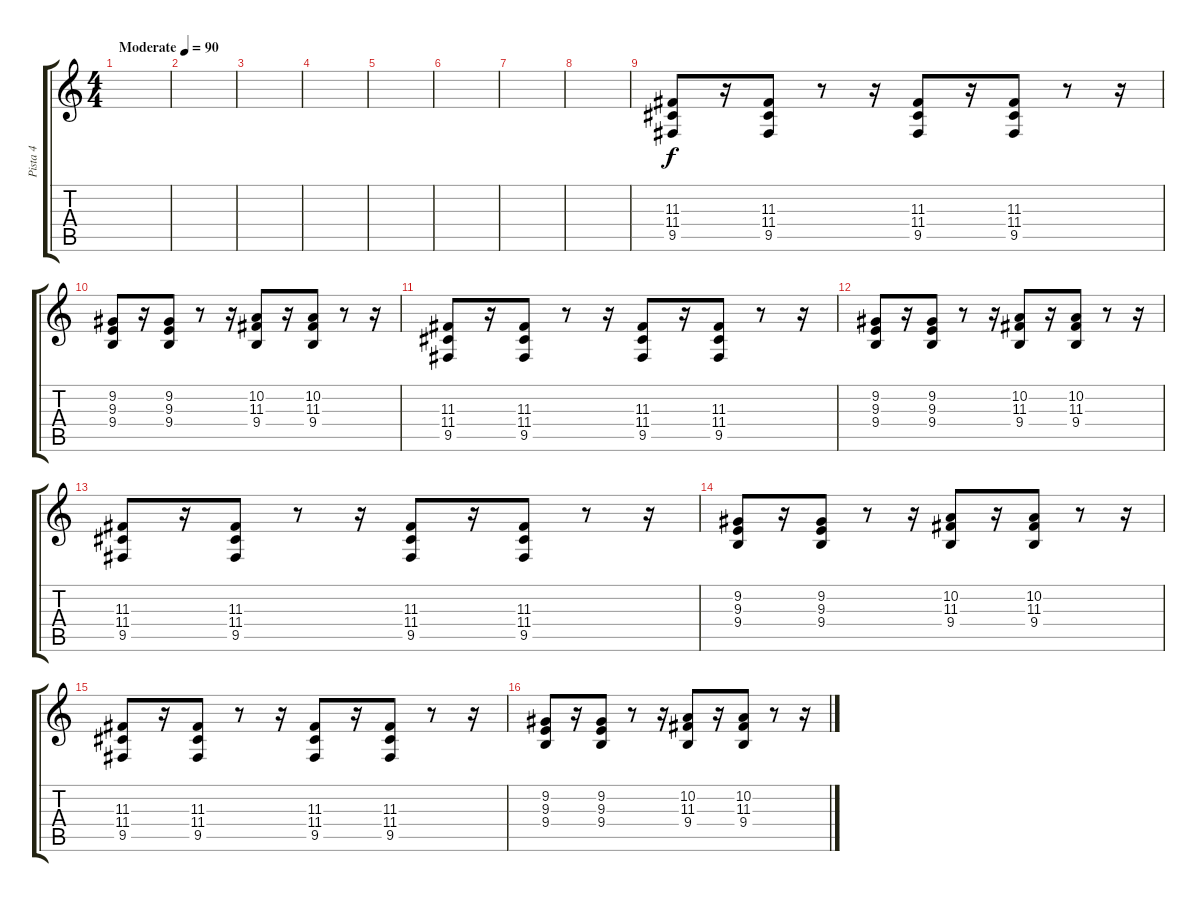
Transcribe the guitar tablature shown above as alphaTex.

\track ("Pista 4" "Pista 4") {instrument stringensemble1}
\staff {score tabs}
\tuning (E4 B3 G3 D3 A2 E2) {hide}
\ts (4 4)
\tempo (90 "Moderate")
\clef g2
\ks c
|
|
|
|
|
|
|
|
(11.3 11.4 9.5).8 r.16 (11.3 11.4 9.5).8 r.8 r.16 (11.3 11.4 9.5).8 r.16 (11.3 11.4 9.5).8 r.8 r.16 |
(9.2 9.3 9.4).8 r.16 (9.2 9.3 9.4).8 r.8 r.16 (10.2 11.3 9.4).8 r.16 (10.2 11.3 9.4).8 r.8 r.16 |
(11.3 11.4 9.5).8 r.16 (11.3 11.4 9.5).8 r.8 r.16 (11.3 11.4 9.5).8 r.16 (11.3 11.4 9.5).8 r.8 r.16 |
(9.2 9.3 9.4).8 r.16 (9.2 9.3 9.4).8 r.8 r.16 (10.2 11.3 9.4).8 r.16 (10.2 11.3 9.4).8 r.8 r.16 |
(11.3 11.4 9.5).8 r.16 (11.3 11.4 9.5).8 r.8 r.16 (11.3 11.4 9.5).8 r.16 (11.3 11.4 9.5).8 r.8 r.16 |
(9.2 9.3 9.4).8 r.16 (9.2 9.3 9.4).8 r.8 r.16 (10.2 11.3 9.4).8 r.16 (10.2 11.3 9.4).8 r.8 r.16 |
(11.3 11.4 9.5).8 r.16 (11.3 11.4 9.5).8 r.8 r.16 (11.3 11.4 9.5).8 r.16 (11.3 11.4 9.5).8 r.8 r.16 |
(9.2 9.3 9.4).8 r.16 (9.2 9.3 9.4).8 r.8 r.16 (10.2 11.3 9.4).8 r.16 (10.2 11.3 9.4).8 r.8 r.16
